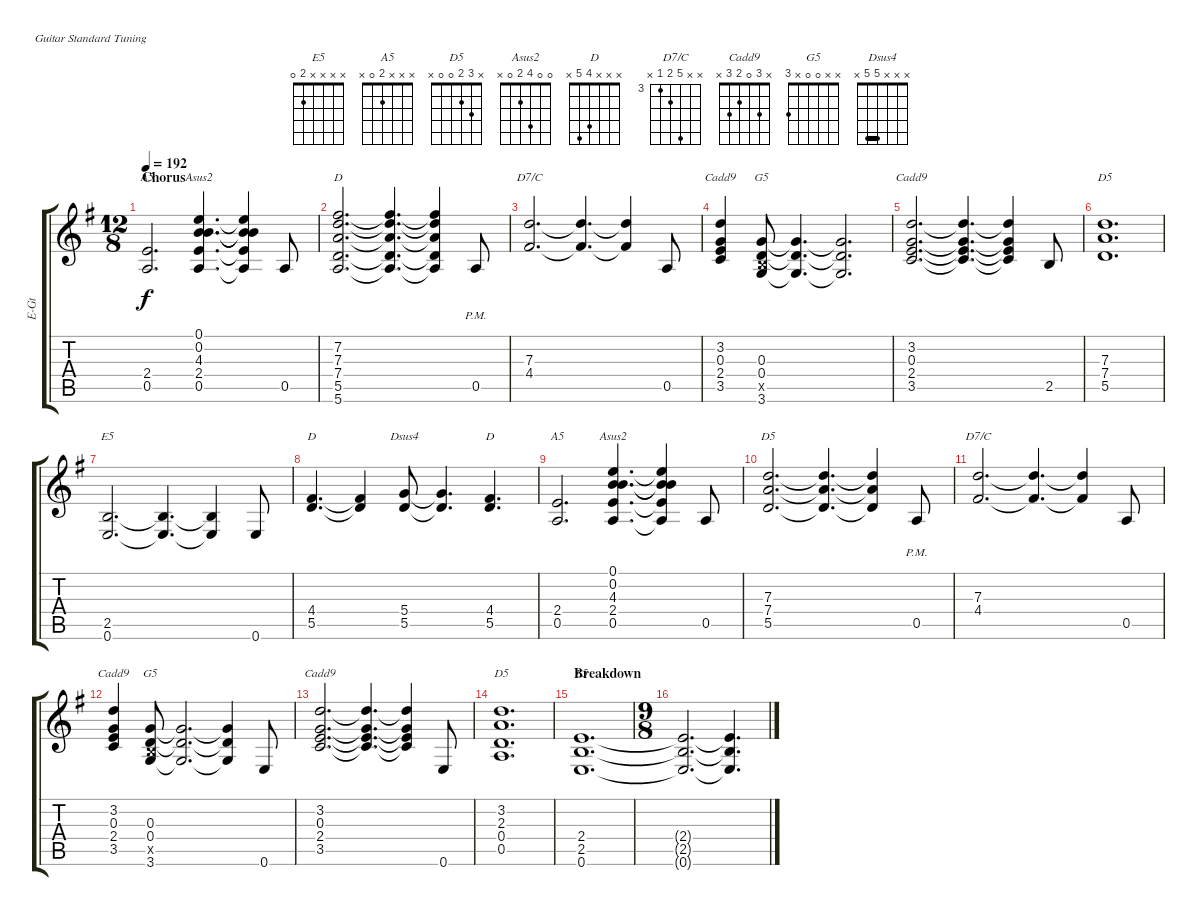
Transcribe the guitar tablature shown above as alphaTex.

\defaultSystemsLayout 4
\bracketExtendMode groupsimilarinstruments
\otherSystemsTrackNameOrientation horizontal
\track ("Rhythm Guitar II" "E-Gt") {multiBarRest instrument distortionguitar}
\staff {score tabs}
\tuning (E4 B3 G3 D3 A2 E2)
\chord ("E5" x x x 2 2 0) {showfingering false barre 2}
\chord ("A5" x x x 2 0 x) {showfingering false}
\chord ("E5" x x x x 2 0) {showfingering false}
\chord ("D5" x x 7 7 5 x) {firstfret 5 showfingering false}
\chord ("Asus2" 0 0 4 2 0 x) {showfingering false}
\chord ("D" x 7 7 7 5 5) {firstfret 5 showfingering false barre 5}
\chord ("D7/C" x x 7 4 3 x) {firstfret 3 showfingering false}
\chord ("Cadd9" x 3 0 2 3 x) {showfingering false}
\chord ("G5" x x 0 0 x 3) {showfingering false}
\chord ("D" x x x 4 5 x) {showfingering false}
\chord ("Dsus4" x x x 5 5 x) {showfingering false barre 5}
\chord ("D5" x 3 2 0 0 x) {showfingering false}
\ts (12 8)
\section ("" "Chorus")
\tempo 192
\clef g2
\ks g
(0.5{acc forcenatural} 2.4{acc forcenatural}).2{d ch "A5" dy f beam Up} (2.4{acc forcenatural} 4.3{acc forcenatural} 0.2{acc forcenatural} 0.1{acc forcenatural} 0.5{acc forcenatural}).4{d ch "Asus2" beam Up} (2.4{t acc forcenatural} 4.3{t acc forcenatural} 0.2{t acc forcenatural} 0.1{t acc forcenatural} 0.5{t acc forcenatural}).4{beam Up} 0.5{acc forcenatural}.8{beam Up} |
(7.2{acc #} 7.3{acc forcenatural} 7.4{acc forcenatural} 5.5{acc forcenatural} 5.6{acc forcenatural}).2{d ch "D" beam Up} (7.2{t acc #} 7.3{t acc forcenatural} 7.4{t acc forcenatural} 5.5{t acc forcenatural} 5.6{t acc forcenatural}).4{d beam Up} (7.4{t acc forcenatural} 7.3{t acc forcenatural} 7.2{t acc #} 5.5{t acc forcenatural} 5.6{t acc forcenatural}).4{beam Up} 0.5{pm acc forcenatural}.8{beam Up} |
(7.3{acc forcenatural} 4.4{acc #}).2{d ch "D7/C" beam Up} (7.3{t acc forcenatural} 4.4{t acc #}).4{d beam Up} (7.3{t acc forcenatural} 4.4{t acc #}).4{beam Up} 0.5{acc forcenatural}.8{beam Up} |
(0.3{acc forcenatural} 2.4{acc forcenatural} 3.5{acc forcenatural} 3.2{acc forcenatural}).4{ch "Cadd9" beam Up} (0.3{acc forcenatural} 0.4{acc forcenatural} 3.6{acc forcenatural} 2.5{x acc forcenatural}).8{ch "G5" beam Up} (0.3{t acc forcenatural} 0.4{t acc forcenatural} 3.6{t acc forcenatural}).4{d beam Up} (0.3{t acc forcenatural} 0.4{t acc forcenatural} 3.6{t acc forcenatural}).2{d beam Up} |
(3.5{acc forcenatural} 0.3{acc forcenatural} 3.2{acc forcenatural} 2.4{acc forcenatural}).2{d ch "Cadd9" beam Up} (3.5{t acc forcenatural} 0.3{t acc forcenatural} 3.2{t acc forcenatural} 2.4{t acc forcenatural}).4{d beam Up} (3.5{t acc forcenatural} 0.3{t acc forcenatural} 3.2{t acc forcenatural} 2.4{t acc forcenatural}).4{beam Up} 2.5{acc forcenatural}.8{beam Up} |
(7.3{acc forcenatural} 7.4{acc forcenatural} 5.5{acc forcenatural}).1{d ch "D5" beam Up} |
(0.6{acc forcenatural} 2.5{acc forcenatural}).2{d ch "E5" beam Up} (0.6{t acc forcenatural} 2.5{t acc forcenatural}).4{d beam Up} (0.6{t acc forcenatural} 2.5{t acc forcenatural}).4{beam Up} 0.6{acc forcenatural}.8{beam Up} |
(5.5{acc forcenatural} 4.4{acc #}).4{d ch "D" beam Up} (5.5{t acc forcenatural} 4.4{t acc #}).4{beam Up} (5.4{acc forcenatural} 5.5{acc forcenatural}).8{ch "Dsus4" beam Up} (5.4{t acc forcenatural} 5.5{t acc forcenatural}).4{d beam Up} (5.5{acc forcenatural} 4.4{acc #}).4{d ch "D" beam Up} |
(0.5{acc forcenatural} 2.4{acc forcenatural}).2{d ch "A5" beam Up} (2.4{acc forcenatural} 4.3{acc forcenatural} 0.2{acc forcenatural} 0.1{acc forcenatural} 0.5{acc forcenatural}).4{d ch "Asus2" beam Up} (2.4{t acc forcenatural} 4.3{t acc forcenatural} 0.2{t acc forcenatural} 0.1{t acc forcenatural} 0.5{t acc forcenatural}).4{beam Up} 0.5{acc forcenatural}.8{beam Up} |
(7.3{acc forcenatural} 7.4{acc forcenatural} 5.5{acc forcenatural}).2{d ch "D5" beam Up} (7.3{t acc forcenatural} 7.4{t acc forcenatural} 5.5{t acc forcenatural}).4{d beam Up} (7.4{t acc forcenatural} 7.3{t acc forcenatural} 5.5{t acc forcenatural}).4{beam Up} 0.5{pm acc forcenatural}.8{beam Up} |
(7.3{acc forcenatural} 4.4{acc #}).2{d ch "D7/C" beam Up} (7.3{t acc forcenatural} 4.4{t acc #}).4{d beam Up} (7.3{t acc forcenatural} 4.4{t acc #}).4{beam Up} 0.5{acc forcenatural}.8{beam Up} |
(0.3{acc forcenatural} 2.4{acc forcenatural} 3.5{acc forcenatural} 3.2{acc forcenatural}).4{ch "Cadd9" beam Up} (0.3{acc forcenatural} 0.4{acc forcenatural} 3.6{acc forcenatural} 2.5{x acc forcenatural}).8{ch "G5" beam Up} (0.3{t acc forcenatural} 0.4{t acc forcenatural} 3.6{t acc forcenatural}).2{d beam Up} (0.3{t acc forcenatural} 0.4{t acc forcenatural} 3.6{t acc forcenatural}).4{beam Up} 0.6{acc forcenatural}.8{beam Up} |
(3.5{acc forcenatural} 0.3{acc forcenatural} 3.2{acc forcenatural} 2.4{acc forcenatural}).2{d ch "Cadd9" beam Up} (3.5{t acc forcenatural} 0.3{t acc forcenatural} 3.2{t acc forcenatural} 2.4{t acc forcenatural}).4{d beam Up} (3.5{t acc forcenatural} 0.3{t acc forcenatural} 3.2{t acc forcenatural} 2.4{t acc forcenatural}).4{beam Up} 0.6{acc forcenatural}.8{beam Up} |
(2.3{acc forcenatural} 0.4{acc forcenatural} 0.5{acc forcenatural} 3.2{acc forcenatural}).1{d ch "D5" beam Up} |
\section ("" "Breakdown")
(0.6{acc forcenatural} 2.5{acc forcenatural} 2.4{acc forcenatural}).1{d ch "E5" beam Up} |
\ts (9 8)
\beaming (8 3 3 3 3)
(0.6{t acc forcenatural} 2.5{t acc forcenatural} 2.4{t acc forcenatural}).2{d beam Up} (0.6{t acc forcenatural} 2.5{t acc forcenatural} 2.4{t acc forcenatural}).4{d beam Up}
